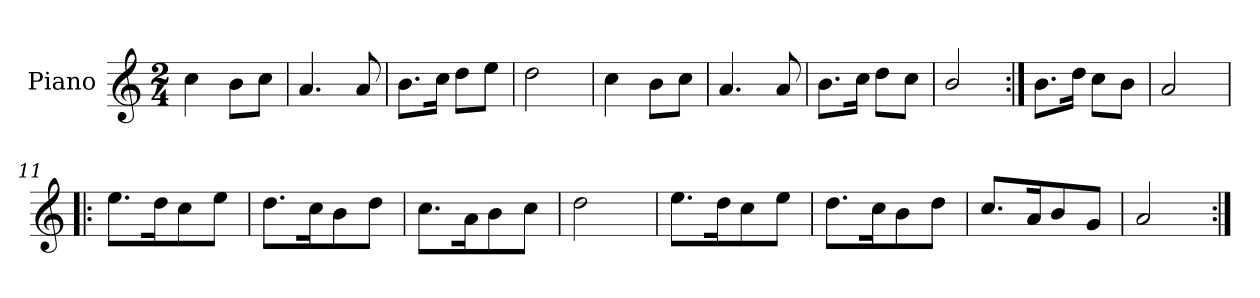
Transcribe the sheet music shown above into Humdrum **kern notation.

**kern
*part1
*staff1
*I"Piano
*I'Pno
*clefG2
*k[]
*C:
*M2/4
=1
4cc\
8b\L
8cc\J
=2
4.a/
8a/
=3
8.b\L
16cc\Jk
8dd\L
8ee\J
=4
2dd\
=5
4cc\
8b\L
8cc\J
=6
4.a/
8a/
=7
8.b\L
16cc\Jk
8dd\L
8cc\J
=8
2b/
=9:|!
8.b\L
16dd\Jk
8cc\L
8b\J
=10
2a/
!!LO:LB:g=z
=11!|:
8.ee\L
16dd\K
8cc\
8ee\J
=12
8.dd\L
16cc\K
8b\
8dd\J
=13
8.cc\L
16a\K
8b\
8cc\J
=14
2dd\
=15
8.ee\L
16dd\K
8cc\
8ee\J
=16
8.dd\L
16cc\K
8b\
8dd\J
=17
8.cc/L
16a/K
8b/
8g/J
=18
2a/
=:|!
*-
